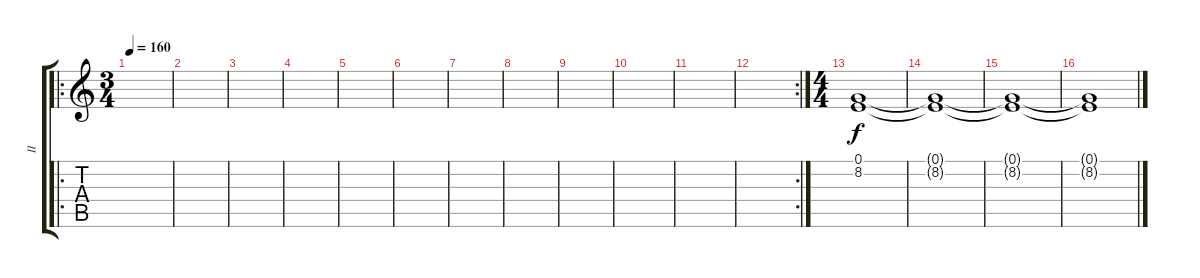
\track ("II" "II") {instrument choiraahs}
\staff {score tabs}
\tuning (E4 B3 G3 D3 A2 E2) {hide}
\ro
\ts (3 4)
\tempo 160
\clef g2
\ks c
|
|
|
|
|
|
|
|
|
|
|
\rc 2
|
\ts (4 4)
(0.1 8.2).1{volume 5} |
(0.1{t} 8.2{t}).1{volume 6} |
(0.1{t} 8.2{t}).1{volume 7} |
(0.1{t} 8.2{t}).1{volume 8}
